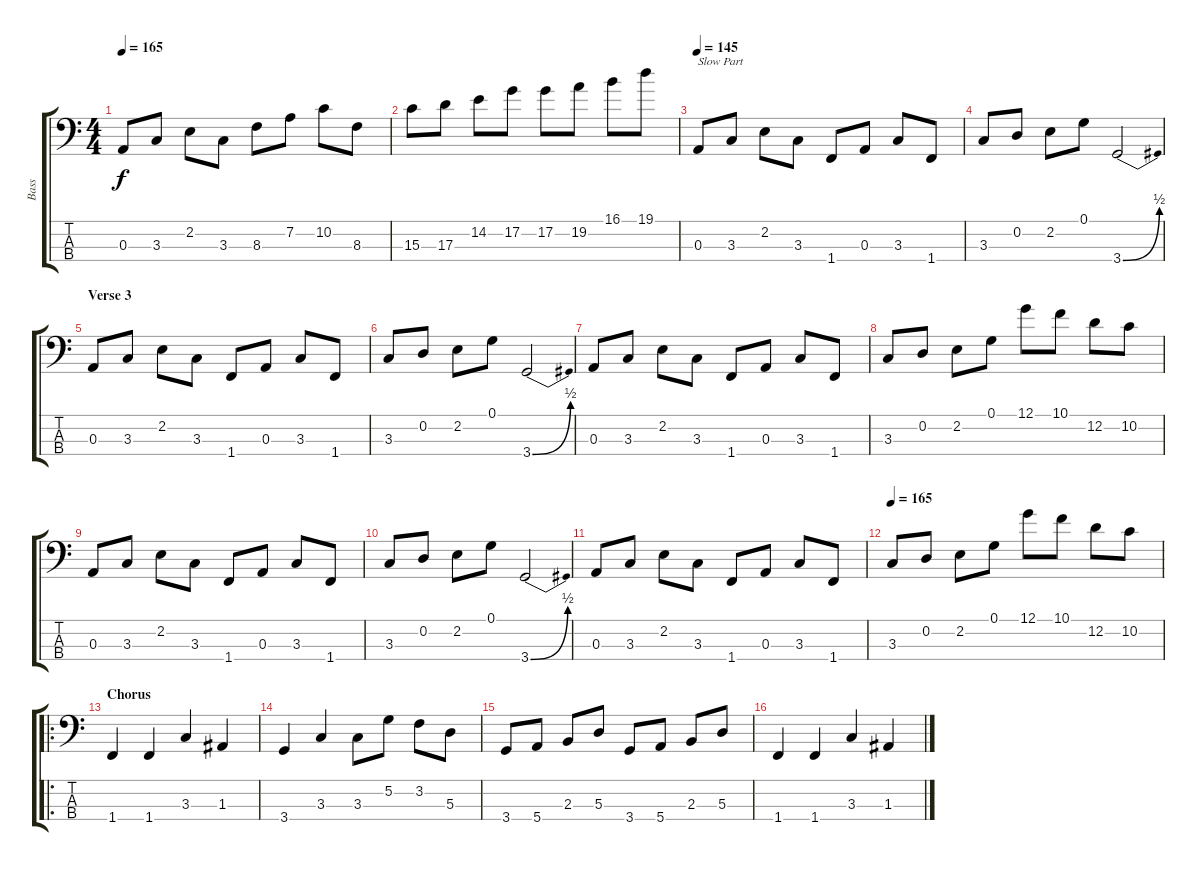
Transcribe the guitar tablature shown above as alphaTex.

\track ("Bass" "Bass") {instrument electricbassfinger}
\staff {score tabs}
\tuning (G2 D2 A1 E1) {hide}
\ts (4 4)
\tempo 165
\clef f4
\ks c
0.3.8{dy f} 3.3.8 2.2.8 3.3.8 8.3.8 7.2.8 10.2.8 8.3.8 |
15.3.8 17.3.8 14.2.8 17.2.8 17.2.8 19.2.8 16.1.8 19.1.8 |
\tempo 145
0.3.8{txt "Slow Part"} 3.3.8 2.2.8 3.3.8 1.4.8 0.3.8 3.3.8 1.4.8 |
3.3.8 0.2.8 2.2.8 0.1.8 3.4{be (bend 0 0 60 2)}.2 |
\section ("" "Verse 3")
0.3.8 3.3.8 2.2.8 3.3.8 1.4.8 0.3.8 3.3.8 1.4.8 |
3.3.8 0.2.8 2.2.8 0.1.8 3.4{be (bend 0 0 60 2)}.2 |
0.3.8 3.3.8 2.2.8 3.3.8 1.4.8 0.3.8 3.3.8 1.4.8 |
3.3.8 0.2.8 2.2.8 0.1.8 12.1.8 10.1.8 12.2.8 10.2.8 |
0.3.8 3.3.8 2.2.8 3.3.8 1.4.8 0.3.8 3.3.8 1.4.8 |
3.3.8 0.2.8 2.2.8 0.1.8 3.4{be (bend 0 0 60 2)}.2 |
0.3.8 3.3.8 2.2.8 3.3.8 1.4.8 0.3.8 3.3.8 1.4.8 |
\tempo 165
3.3.8 0.2.8 2.2.8 0.1.8 12.1.8 10.1.8 12.2.8 10.2.8 |
\ro
\section ("" "Chorus")
1.4.4 1.4.4 3.3.4 1.3.4 |
3.4.4 3.3.4 3.3.8 5.2.8 3.2.8 5.3.8 |
3.4.8 5.4.8 2.3.8 5.3.8 3.4.8 5.4.8 2.3.8 5.3.8 |
1.4.4 1.4.4 3.3.4 1.3.4
